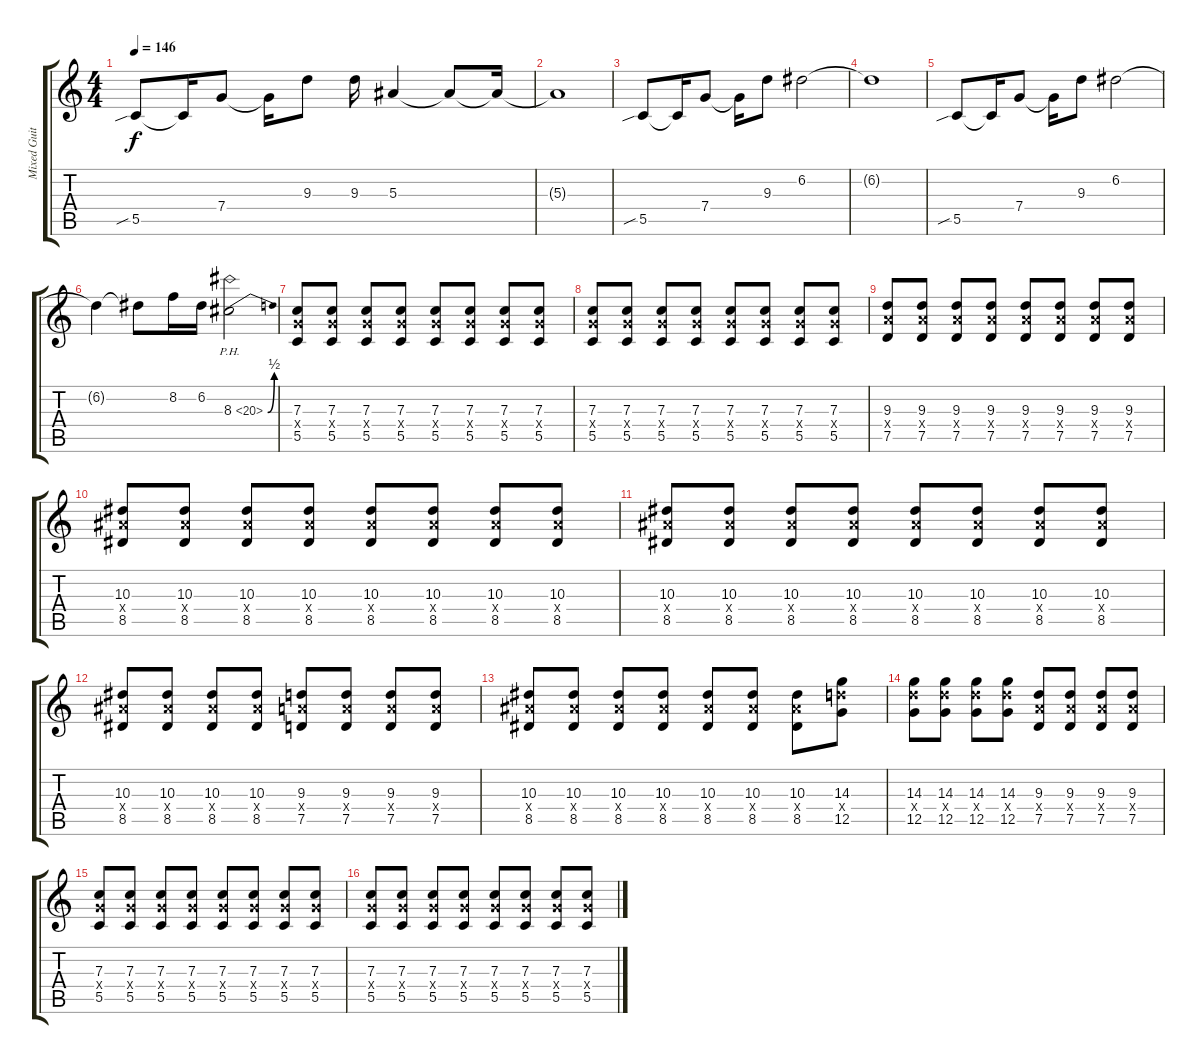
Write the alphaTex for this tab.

\track ("Mixed Guitar" "Mixed Guit") {instrument distortionguitar}
\staff {score tabs}
\tuning (D4 A3 F3 C3 G2 C2) {hide}
\ts (4 4)
\tempo 146
\clef g2
\ks c
5.5{sib}.8{dy f} 5.5{t}.16 7.4.8 7.4{t}.16 9.3.8 9.3.16 5.3.4 5.3{t}.8 5.3{t}.16 |
5.3{t}.1 |
5.5{sib}.8 5.5{t}.16 7.4.8 7.4{t}.16 9.3.8 6.2.2 |
6.2{t}.1 |
5.5{sib}.8 5.5{t}.16 7.4.8 7.4{t}.16 9.3.8 6.2.2 |
6.2{t}.4 6.2{t}.8 8.2.16 6.2.16 8.3{be (bend 0 0 60 2) ph 12}.2 |
(7.3 7.4{x} 5.5).8 (7.3 7.4{x} 5.5).8 (7.3 7.4{x} 5.5).8 (7.3 7.4{x} 5.5).8 (7.3 7.4{x} 5.5).8 (7.3 7.4{x} 5.5).8 (7.3 7.4{x} 5.5).8 (7.3 7.4{x} 5.5).8 |
(7.3 7.4{x} 5.5).8 (7.3 7.4{x} 5.5).8 (7.3 7.4{x} 5.5).8 (7.3 7.4{x} 5.5).8 (7.3 7.4{x} 5.5).8 (7.3 7.4{x} 5.5).8 (7.3 7.4{x} 5.5).8 (7.3 7.4{x} 5.5).8 |
(9.3 9.4{x} 7.5).8 (9.3 9.4{x} 7.5).8 (9.3 9.4{x} 7.5).8 (9.3 9.4{x} 7.5).8 (9.3 9.4{x} 7.5).8 (9.3 9.4{x} 7.5).8 (9.3 9.4{x} 7.5).8 (9.3 9.4{x} 7.5).8 |
(10.3 10.4{x} 8.5).8 (10.3 10.4{x} 8.5).8 (10.3 10.4{x} 8.5).8 (10.3 10.4{x} 8.5).8 (10.3 10.4{x} 8.5).8 (10.3 10.4{x} 8.5).8 (10.3 10.4{x} 8.5).8 (10.3 10.4{x} 8.5).8 |
(10.3 10.4{x} 8.5).8 (10.3 10.4{x} 8.5).8 (10.3 10.4{x} 8.5).8 (10.3 10.4{x} 8.5).8 (10.3 10.4{x} 8.5).8 (10.3 10.4{x} 8.5).8 (10.3 10.4{x} 8.5).8 (10.3 10.4{x} 8.5).8 |
(10.3 10.4{x} 8.5).8 (10.3 10.4{x} 8.5).8 (10.3 10.4{x} 8.5).8 (10.3 10.4{x} 8.5).8 (9.3 9.4{x} 7.5).8 (9.3 9.4{x} 7.5).8 (9.3 9.4{x} 7.5).8 (9.3 9.4{x} 7.5).8 |
(10.3 10.4{x} 8.5).8 (10.3 10.4{x} 8.5).8 (10.3 10.4{x} 8.5).8 (10.3 10.4{x} 8.5).8 (10.3 10.4{x} 8.5).8 (10.3 10.4{x} 8.5).8 (10.3 10.4{x} 8.5).8 (14.3 14.4{x} 12.5).8 |
(14.3 14.4{x} 12.5).8 (14.3 14.4{x} 12.5).8 (14.3 14.4{x} 12.5).8 (14.3 14.4{x} 12.5).8 (9.3 9.4{x} 7.5).8 (9.3 9.4{x} 7.5).8 (9.3 9.4{x} 7.5).8 (9.3 9.4{x} 7.5).8 |
(7.3 7.4{x} 5.5).8 (7.3 7.4{x} 5.5).8 (7.3 7.4{x} 5.5).8 (7.3 7.4{x} 5.5).8 (7.3 7.4{x} 5.5).8 (7.3 7.4{x} 5.5).8 (7.3 7.4{x} 5.5).8 (7.3 7.4{x} 5.5).8 |
(7.3 7.4{x} 5.5).8 (7.3 7.4{x} 5.5).8 (7.3 7.4{x} 5.5).8 (7.3 7.4{x} 5.5).8 (7.3 7.4{x} 5.5).8 (7.3 7.4{x} 5.5).8 (7.3 7.4{x} 5.5).8 (7.3 7.4{x} 5.5).8
